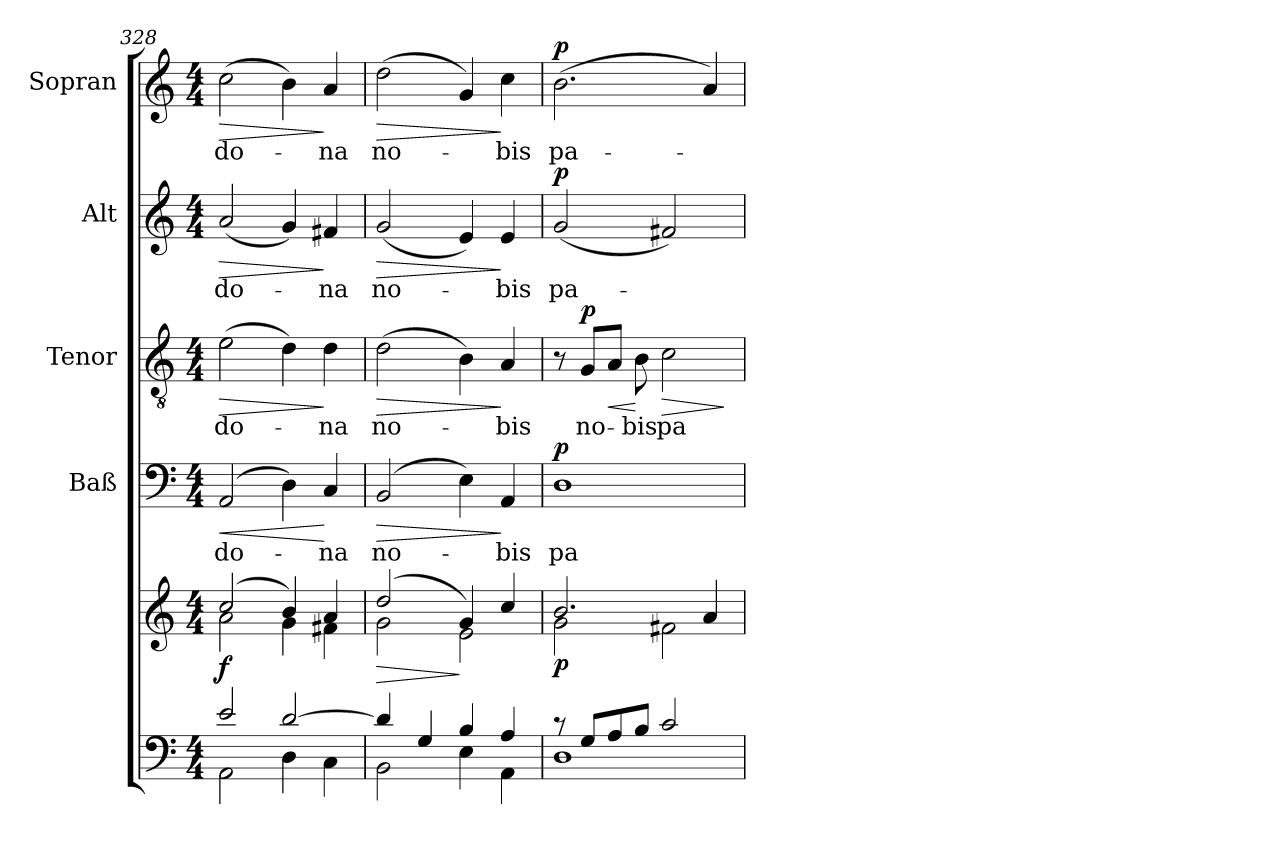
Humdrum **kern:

**kern	**kern	**dynam	**kern	**text	**dynam	**kern	**text	**dynam	**kern	**text	**dynam	**kern	**text	**dynam
*part5	*part5	*part5	*part4	*part4	*part4	*part3	*part3	*part3	*part2	*part2	*part2	*part1	*part1	*part1
*staff6	*staff5	*staff5/6	*staff4	*staff4	*staff4	*staff3	*staff3	*staff3	*staff2	*staff2	*staff2	*staff1	*staff1	*staff1
*	*	*	*I"Baß	*	*	*I"Tenor	*	*	*I"Alt	*	*	*I"Sopran	*	*
*	*	*	*I'Baß	*	*	*I'Ten	*	*	*I'Alt	*	*	*I'Sop	*	*
*clefF4	*clefG2	*	*clefF4	*	*	*clefGv2	*	*	*clefG2	*	*	*clefG2	*	*
*k[]	*k[]	*	*k[]	*	*	*k[]	*	*	*k[]	*	*	*k[]	*	*
*C:	*C:	*	*C:	*	*	*C:	*	*	*C:	*	*	*C:	*	*
*M4/4	*M4/4	*	*M4/4	*	*	*M4/4	*	*	*M4/4	*	*	*M4/4	*	*
=328	=328	=328	=328	=328	=328	=328	=328	=328	=328	=328	=328	=328	=328	=328
*^	*^	*	*	*	*	*	*	*	*	*	*	*	*	*
!	!	!	!	!LO:DY:b	!	!LO:LY:b	!LO:HP:b	!	!LO:LY:b	!LO:HP:b	!	!LO:LY:b	!LO:HP:b	!	!LO:LY:b	!LO:HP:b
2e/	2AA\	(2cc/	2a\	f	(2AA/	do-	<	(>2e\	do-	>	(<2a/	do-	>	(>2cc\	do-	>
[>2d/	4D\	4b/)	4g\	.	4D\)	.	.	4d\)	.	.	4g/)	.	.	4b\)	.	.
!	!	!	!	!	!	!LO:LY:b	!	!	!LO:LY:b	!	!	!LO:LY:b	!	!	!LO:LY:b	!
.	4C\	4a/	4f#X\	.	4C/	-na	[	4d\	-na	]	4f#X/	-na	]	4a/	-na	]
=329	=329	=329	=329	=329	=329	=329	=329	=329	=329	=329	=329	=329	=329	=329	=329	=329
!	!	!	!	!LO:HP:b	!	!LO:LY:b	!LO:HP:b	!	!LO:LY:b	!LO:HP:b	!	!LO:LY:b	!LO:HP:b	!	!LO:LY:b	!LO:HP:b
4d/]	2BB\	(2dd/	2g\	>	(2BB/	no-	>	(>2d\	no-	>	(<2g/	no-	>	(>2dd\	no-	>
4G/	.	.	.	.	.	.	.	.	.	.	.	.	.	.	.	.
4B/	4E\	4g/)	2e\	]	4E\)	.	.	4B\)	.	.	4e/)	.	.	4g/)	.	.
!	!	!	!	!	!	!LO:LY:b	!	!	!LO:LY:b	!	!	!LO:LY:b	!	!	!LO:LY:b	!
4A/	4AA\	4cc/	.	.	4AA/	-bis	]	4A/	-bis	]	4e/	-bis	]	4cc\	-bis	]
!!LO:LB:g=z
=330	=330	=330	=330	=330	=330	=330	=330	=330	=330	=330	=330	=330	=330	=330	=330	=330
!	!	!	!	!LO:DY:b	!	!LO:LY:b	!LO:DY:a	!	!	!	!	!LO:LY:b	!LO:DY:a	!	!LO:LY:b	!LO:DY:a
8rc	1D	2.b/	2g\	p	1D	pa-	p	8r	.	.	(<2g/	pa-	p	(>2.b\	pa-	p
!	!	!	!	!	!	!	!	!	!LO:LY:b	!LO:DY:a	!	!	!	!	!	!
8G/L	.	.	.	.	.	.	.	8G/L	no-	p	.	.	.	.	.	.
!	!	!	!	!	!	!	!	!	!	!LO:HP:b	!	!	!	!	!	!
8A/	.	.	.	.	.	.	.	8A/J	.	<	.	.	.	.	.	.
!	!	!	!	!	!	!	!	!	!LO:LY:b	!	!	!	!	!	!	!
8B/J	.	.	.	.	.	.	.	8B\	-bis	[	.	.	.	.	.	.
!	!	!	!	!	!	!	!	!	!LO:LY:b	!LO:HP:b	!	!	!	!	!	!
2c/	.	.	2f#X\	.	.	.	.	2c\	pa-	>	2f#X/)	.	.	.	.	.
.	.	4a/	.	.	.	.	.	.	.	.	.	.	.	4a/)	.	.
*v	*v	*	*	*	*	*	*	*	*	*	*	*	*	*	*	*
*	*v	*v	*	*	*	*	*	*	*	*	*	*	*	*	*
.	.	.	.	.	.	.	.	]	.	.	.	.	.	.
=	=	=	=	=	=	=	=	=	=	=	=	=	=	=
*-	*-	*-	*-	*-	*-	*-	*-	*-	*-	*-	*-	*-	*-	*-
